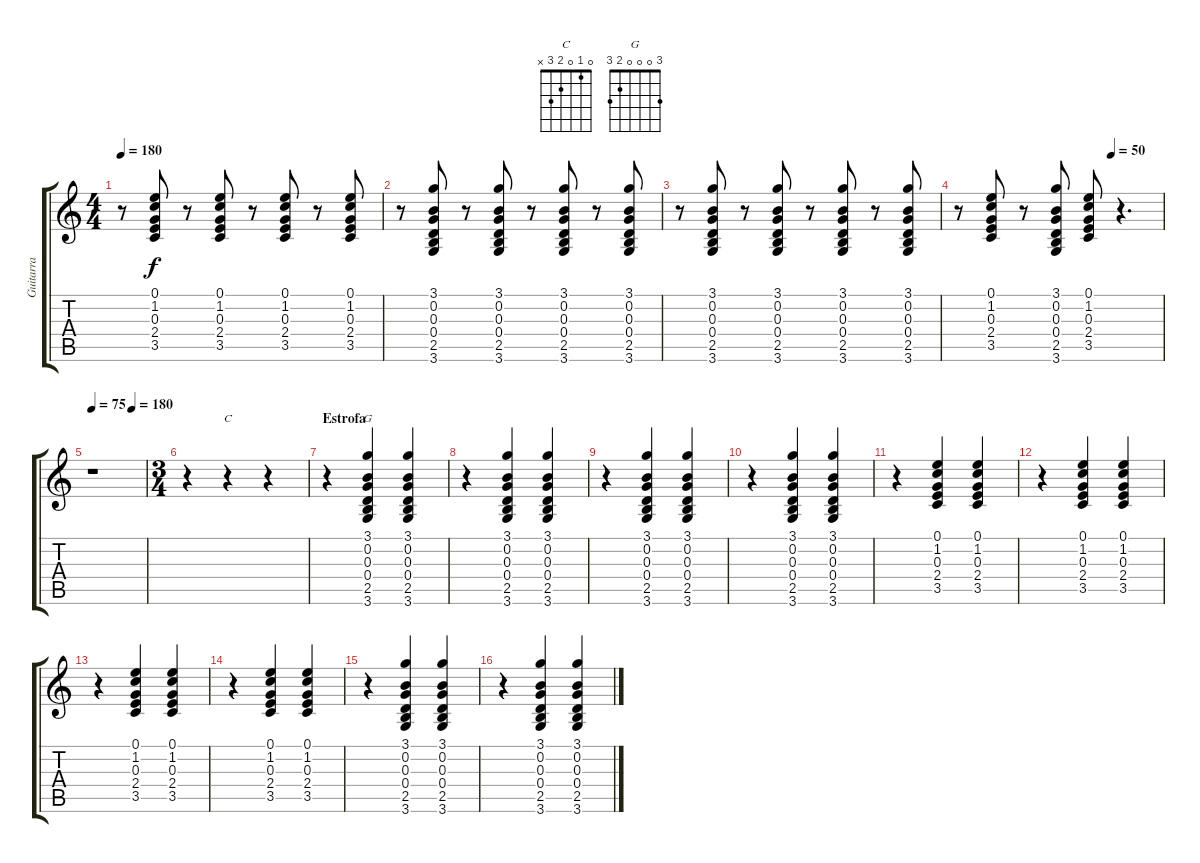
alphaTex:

\track ("Guitarra" "Guitarra") {instrument distortionguitar}
\staff {score tabs}
\tuning (E4 B3 G3 D3 A2 E2) {hide}
\chord ("C" 0 1 0 2 3 x)
\chord ("G" 3 0 0 0 2 3)
\ts (4 4)
\tempo 180
\clef g2
\ks c
r.8{dy f} (0.1 1.2 0.3 2.4 3.5).8 r.8 (0.1 1.2 0.3 2.4 3.5).8 r.8 (0.1 1.2 0.3 2.4 3.5).8 r.8 (0.1 1.2 0.3 2.4 3.5).8 |
r.8 (3.1 0.2 0.3 0.4 2.5 3.6).8 r.8 (3.1 0.2 0.3 0.4 2.5 3.6).8 r.8 (3.1 0.2 0.3 0.4 2.5 3.6).8 r.8 (3.1 0.2 0.3 0.4 2.5 3.6).8 |
r.8 (3.1 0.2 0.3 0.4 2.5 3.6).8 r.8 (3.1 0.2 0.3 0.4 2.5 3.6).8 r.8 (3.1 0.2 0.3 0.4 2.5 3.6).8 r.8 (3.1 0.2 0.3 0.4 2.5 3.6).8 |
\tempo (50 0.75)
r.8 (0.1 1.2 0.3 2.4 3.5).8 r.8 (3.1 0.2 0.3 0.4 2.5 3.6).8 (0.1 1.2 0.3 2.4 3.5).8 r.4{d} |
\tempo 75
\tempo (180 0.75)
r.1 |
\ts (3 4)
r.4 r.4{ch "C"} r.4 |
\section ("" "Estrofa")
r.4 (3.1 0.2 0.3 0.4 2.5 3.6).4{ch "G"} (3.1 0.2 0.3 0.4 2.5 3.6).4 |
r.4 (3.1 0.2 0.3 0.4 2.5 3.6).4 (3.1 0.2 0.3 0.4 2.5 3.6).4 |
r.4 (3.1 0.2 0.3 0.4 2.5 3.6).4 (3.1 0.2 0.3 0.4 2.5 3.6).4 |
r.4 (3.1 0.2 0.3 0.4 2.5 3.6).4 (3.1 0.2 0.3 0.4 2.5 3.6).4 |
r.4 (0.1 1.2 0.3 2.4 3.5).4 (0.1 1.2 0.3 2.4 3.5).4 |
r.4 (0.1 1.2 0.3 2.4 3.5).4 (0.1 1.2 0.3 2.4 3.5).4 |
r.4 (0.1 1.2 0.3 2.4 3.5).4 (0.1 1.2 0.3 2.4 3.5).4 |
r.4 (0.1 1.2 0.3 2.4 3.5).4 (0.1 1.2 0.3 2.4 3.5).4 |
r.4 (3.1 0.2 0.3 0.4 2.5 3.6).4 (3.1 0.2 0.3 0.4 2.5 3.6).4 |
r.4 (3.1 0.2 0.3 0.4 2.5 3.6).4 (3.1 0.2 0.3 0.4 2.5 3.6).4
